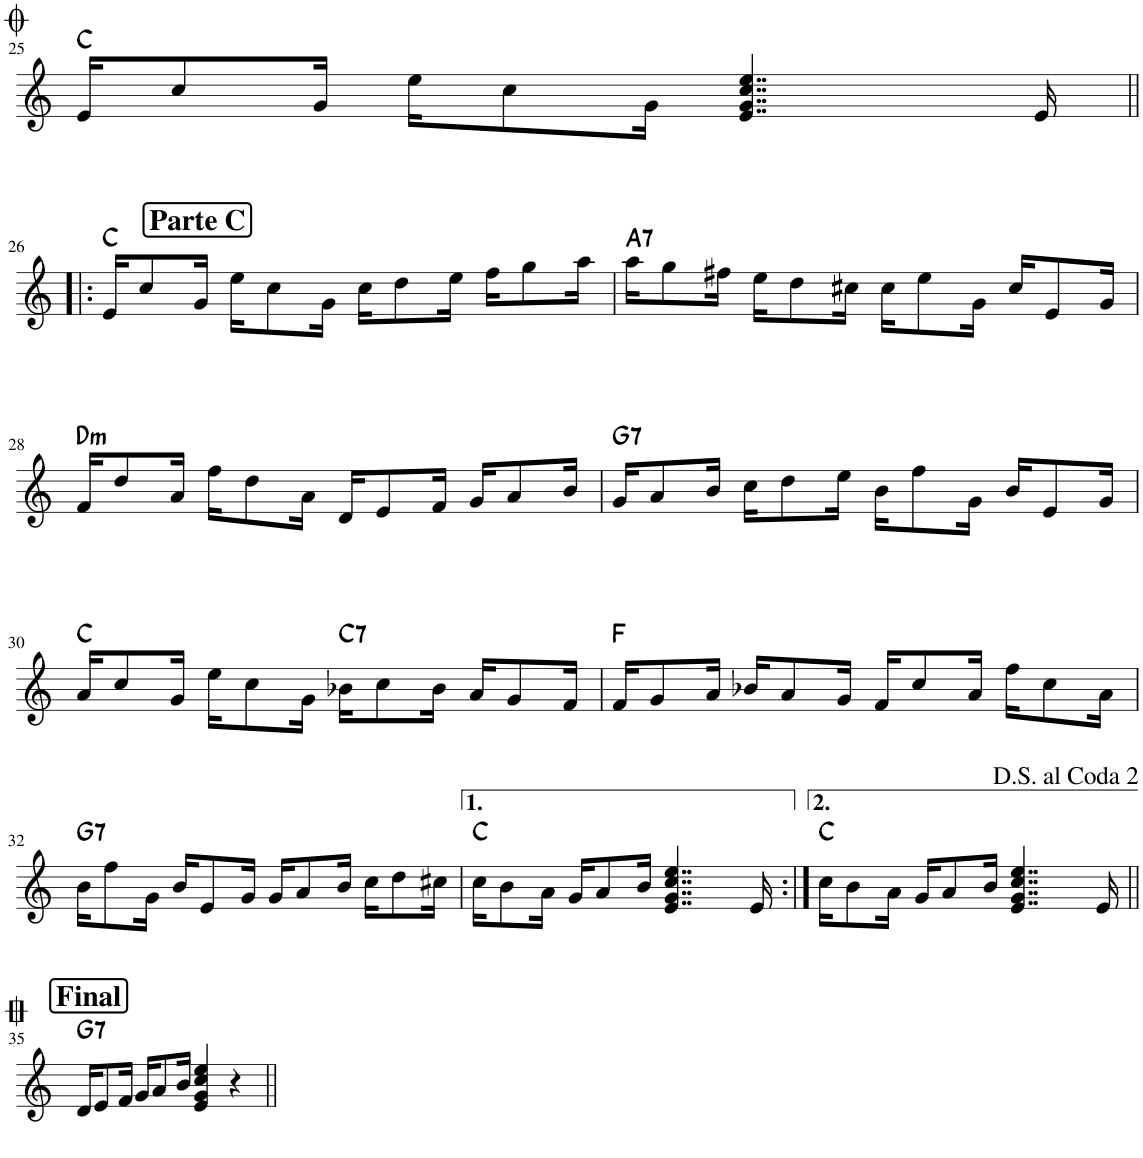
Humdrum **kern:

**kern	**kern	**dynam	**harte	**kern	**harte	**kern	**harte
*part4	*part3	*part3	*part3	*part2	*part2	*part1	*part1
*staff4	*staff3	*staff3	*	*staff2	*	*staff1	*
*I"P G	*I"P M	*	*	*I"PA2	*	*I"P A	*
*I'P G	*I'P M	*	*	*I'PA2	*	*I'P A	*
!!LO:PB:g=z
*clefFv4	*clefGv2	*	*	*clefG2	*	*clefG2	*
*	*	*	*	*ITrd1c2	*	*	*
*k[]	*k[]	*	*	*k[]	*	*k[]	*
*M4/4	*M4/4	*	*	*M4/4	*	*M4/4	*
=25	=25	=25	=25	=25	=25	=25	=25
!	!	!LO:DY:b	!	!	!	!	!
4C	16r	p	C:maj	16e/KL	C:maj	16e/KL	C:maj
.	8G\ 8c\ 8e\L	.	.	8cc/	.	8cc/	.
.	[16G\ [16c\ [16e\Jk	.	.	16g/Jk	.	16g/Jk	.
8.CC/L	8G]\ 8c]\ 8e]\L	.	.	16ee\KL	.	16ee\KL	.
.	.	.	.	8cc\	.	8cc\	.
.	[8G\ [8c\ [8e\J	.	.	.	.	.	.
16EE/Jk	.	.	.	16g\Jk	.	16g\Jk	.
4C	8G]\ 8c]\ 8e]\L	.	.	8e 8g 8cc 8ee	.	4..e/ 4..g/ 4..cc/ 4..ee/	.
.	[8G\ [8c\ [8e\J	.	.	8r	.	.	.
8.CC/L	16G]\ 16c]\ 16e]\KL	.	.	8r	.	.	.
.	8.G\ 8.c\ 8.e\J	.	.	.	.	.	.
.	.	.	.	16r	.	.	.
16EE/Jk	.	.	.	16e	.	16e/	.
!!LO:LB:g=z
!!LO:REH:place=s1:a:B:cj:fs=14:t=Parte C
=26!|:	=26!|:	=26!|:	=26!|:	=26!|:	=26!|:	=26!|:	=26!|:
*k[]	*k[]	*	*	*k[]	*	*k[]	*
!	!	!LO:DY:b	!	!	!	!	!
4C	16r	p	C:maj	16e/KL	C:maj	16e/KL	C:maj
.	8G\ 8c\ 8e\L	.	.	8cc/	.	8cc/	.
.	[16G\ [16c\ [16e\Jk	.	.	16g/Jk	.	16g/Jk	.
8.CC/L	8G]\ 8c]\ 8e]\L	.	.	16ee\KL	.	16ee\KL	.
.	.	.	.	8cc\	.	8cc\	.
.	[8G\ [8c\ [8e\J	.	.	.	.	.	.
16EE/Jk	.	.	.	16g\Jk	.	16g\Jk	.
4C	8G]\ 8c]\ 8e]\L	.	.	16cc\KL	.	16cc\KL	.
.	.	.	.	8dd\	.	8dd\	.
.	[8G\ [8c\ [8e\J	.	.	.	.	.	.
.	.	.	.	16ee\Jk	.	16ee\Jk	.
8.CC/L	16G]\ 16c]\ 16e]\KL	.	.	16ff\KL	.	16ff\KL	.
.	8.G\ 8.c\ 8.e\J	.	.	8gg\	.	8gg\	.
16EE/Jk	.	.	.	16aa\Jk	.	16aa\Jk	.
=27	=27	=27	=27	=27	=27	=27	=27
!	!	!LO:DY:b	!LO:H:kt=7	!	!LO:H:kt=7	!	!LO:H:kt=7
4AA	16r	p	A:7	16aa\KL	A:7	16aa\KL	A:7
.	8G\ 8A\ 8c#X\ 8e\L	.	.	8gg\	.	8gg\	.
.	[16G\ [16A\ [16c#\ [16e\Jk	.	.	16ff#X\Jk	.	16ff#X\Jk	.
8.AAA/L	8G]\ 8A]\ 8c#]\ 8e]\L	.	.	16ee\KL	.	16ee\KL	.
.	.	.	.	8dd\	.	8dd\	.
.	[8G\ [8A\ [8c#\ [8e\J	.	.	.	.	.	.
16CC#X/Jk	.	.	.	16cc#X\Jk	.	16cc#X\Jk	.
4AA	8G]\ 8A]\ 8c#]\ 8e]\L	.	.	16cc#/KL	.	16cc#\KL	.
.	.	.	.	8ee/	.	8ee\	.
.	[8G\ [8A\ [8c#\ [8e\J	.	.	.	.	.	.
.	.	.	.	16g/Jk	.	16g\Jk	.
8.AAA/L	16G]\ 16A]\ 16c#]\ 16e]\KL	.	.	16cc#/KL	.	16cc#/KL	.
.	8.G\ 8.A\ 8.c#\ 8.e\J	.	.	8e/	.	8e/	.
16CC#/Jk	.	.	.	16g/Jk	.	16g/Jk	.
!!LO:LB:g=z
=28	=28	=28	=28	=28	=28	=28	=28
!	!	!LO:DY:b	!LO:H:kt=m	!	!LO:H:kt=m	!	!LO:H:kt=m
4D	16r	p	D:min	16f/KL	D:min	16f/KL	D:min
.	8A\ 8d\ 8f\L	.	.	8dd/	.	8dd/	.
.	[16A\ [16d\ [16f\Jk	.	.	16a/Jk	.	16a/Jk	.
8.DD/L	8A]\ 8d]\ 8f]\L	.	.	16ff\KL	.	16ff\KL	.
.	.	.	.	8dd\	.	8dd\	.
.	[8A\ [8d\ [8f\J	.	.	.	.	.	.
16FF/Jk	.	.	.	16a\Jk	.	16a\Jk	.
4D	8A]\ 8d]\ 8f]\L	.	.	16d/KL	.	16d/KL	.
.	.	.	.	8e/	.	8e/	.
.	[8A\ [8d\ [8f\J	.	.	.	.	.	.
.	.	.	.	16f/Jk	.	16f/Jk	.
8.DD/L	16A]\ 16d]\ 16f]\KL	.	.	16g/KL	.	16g/KL	.
.	8.A\ 8.d\ 8.f\J	.	.	8a/	.	8a/	.
16FF/Jk	.	.	.	16b/Jk	.	16b/Jk	.
=29	=29	=29	=29	=29	=29	=29	=29
!	!	!LO:DY:b	!LO:H:kt=7	!	!LO:H:kt=7	!	!LO:H:kt=7
4GG	16r	p	G:7	16g/KL	G:7	16g/KL	G:7
.	8G\ 8B\ 8d\ 8f\L	.	.	8a/	.	8a/	.
.	[16G\ [16B\ [16d\ [16f\Jk	.	.	16b/Jk	.	16b/Jk	.
8.GGG/L	8G]\ 8B]\ 8d]\ 8f]\L	.	.	16cc\KL	.	16cc\KL	.
.	.	.	.	8dd\	.	8dd\	.
.	[8G\ [8B\ [8d\ [8f\J	.	.	.	.	.	.
16BBB/Jk	.	.	.	16ee\Jk	.	16ee\Jk	.
4GG	8G]\ 8B]\ 8d]\ 8f]\L	.	.	16b/KL	.	16b\KL	.
.	.	.	.	8ff/	.	8ff\	.
.	[8G\ [8B\ [8d\ [8f\J	.	.	.	.	.	.
.	.	.	.	16g/Jk	.	16g\Jk	.
8.GGG/L	16G]\ 16B]\ 16d]\ 16f]\KL	.	.	16b/KL	.	16b/KL	.
.	8.G\ 8.B\ 8.d\ 8.f\J	.	.	8e/	.	8e/	.
16BBB/Jk	.	.	.	16g/Jk	.	16g/Jk	.
!!LO:LB:g=z
=30	=30	=30	=30	=30	=30	=30	=30
!	!	!LO:DY:b	!	!	!	!	!
4C	16r	p	C:maj	16e/KL	C:maj	16a/KL	C:maj
.	8G\ 8c\ 8e\L	.	.	8cc/	.	8cc/	.
.	[16G\ [16c\ [16e\Jk	.	.	16g/Jk	.	16g/Jk	.
8.CC/L	8G]\ 8c]\ 8e]\L	.	.	16ee\KL	.	16ee\KL	.
.	.	.	.	8cc\	.	8cc\	.
.	[8G\ [8c\ [8e\J	.	.	.	.	.	.
16EE/Jk	.	.	.	16g\Jk	.	16g\Jk	.
!	!	!	!LO:H:kt=7	!	!LO:H:kt=7	!	!LO:H:kt=7
4C	8G]\ 8c]\ 8e]\L	.	C:7	16b-X\KL	C:7	16b-X\KL	C:7
.	.	.	.	8cc\	.	8cc\	.
.	[8G\ [8B-X\ [8c\ [8e\J	.	.	.	.	.	.
.	.	.	.	16b-\Jk	.	16b-\Jk	.
8.CC/L	16G]\ 16B-]\ 16c]\ 16e]\KL	.	.	16a/KL	.	16a/KL	.
.	8.G\ 8.B-\ 8.c\ 8.e\J	.	.	8g/	.	8g/	.
16EE/Jk	.	.	.	16f/Jk	.	16f/Jk	.
=31	=31	=31	=31	=31	=31	=31	=31
!	!	!LO:DY:b	!	!	!	!	!
4FF	16r	p	F:maj	16f/KL	F:maj	16f/KL	F:maj
.	8F/ 8A/ 8c/L	.	.	8g/	.	8g/	.
.	[16F/ [16A/ [16c/Jk	.	.	16a/Jk	.	16a/Jk	.
8.FFF/L	8F]/ 8A]/ 8c]/L	.	.	16b-X/KL	.	16b-X/KL	.
.	.	.	.	8a/	.	8a/	.
.	[8F/ [8A/ [8c/J	.	.	.	.	.	.
16AAA/Jk	.	.	.	16g/Jk	.	16g/Jk	.
4FF	8F]/ 8A]/ 8c]/L	.	.	16f/KL	.	16f/KL	.
.	.	.	.	8cc/	.	8cc/	.
.	[8F/ [8A/ [8c/J	.	.	.	.	.	.
.	.	.	.	16a/Jk	.	16a/Jk	.
8.FFF/L	16F]/ 16A]/ 16c]/KL	.	.	16ff\KL	.	16ff\KL	.
.	8.F/ 8.A/ 8.c/J	.	.	8cc\	.	8cc\	.
16AAA/Jk	.	.	.	16a\Jk	.	16a\Jk	.
!!LO:LB:g=z
=32	=32	=32	=32	=32	=32	=32	=32
!	!	!LO:DY:b	!LO:H:kt=7	!	!LO:H:kt=7	!	!LO:H:kt=7
4GG	16r	p	G:7	16b/KL	G:7	16b\KL	G:7
.	8G\ 8B\ 8d\ 8f\L	.	.	8ff/	.	8ff\	.
.	[16G\ [16B\ [16d\ [16f\Jk	.	.	16g/Jk	.	16g\Jk	.
8.GGG/L	8G]\ 8B]\ 8d]\ 8f]\L	.	.	16b/KL	.	16b/KL	.
.	.	.	.	8e/	.	8e/	.
.	[8G\ [8B\ [8d\ [8f\J	.	.	.	.	.	.
16BBB/Jk	.	.	.	16g/Jk	.	16g/Jk	.
4GG	8G]\ 8B]\ 8d]\ 8f]\L	.	.	16g/KL	.	16g/KL	.
.	.	.	.	8a/	.	8a/	.
.	[8G\ [8B\ [8d\ [8f\J	.	.	.	.	.	.
.	.	.	.	16b/Jk	.	16b/Jk	.
8.GGG/L	16G]\ 16B]\ 16d]\ 16f]\KL	.	.	16cc\KL	.	16cc\KL	.
.	8.G\ 8.B\ 8.d\ 8.f\J	.	.	8dd\	.	8dd\	.
16BBB/Jk	.	.	.	16cc#X\Jk	.	16cc#X\Jk	.
=33	=33	=33	=33	=33	=33	=33	=33
!	!	!LO:DY:b	!	!	!	!	!
4C	16r	p	C:maj	16cc\KL	C:maj	16cc\KL	C:maj
.	8G\ 8c\ 8e\L	.	.	8b\	.	8b\	.
.	[16G\ [16c\ [16e\Jk	.	.	16a\Jk	.	16a\Jk	.
8.CC/L	8G]\ 8c]\ 8e]\L	.	.	16g/KL	.	16g/KL	.
.	.	.	.	8a/	.	8a/	.
.	[8G\ [8c\ [8e\J	.	.	.	.	.	.
16EE/Jk	.	.	.	16b/Jk	.	16b/Jk	.
4C	8G]\ 8c]\ 8e]\L	.	.	8e 8g 8cc 8ee	.	4..e/ 4..g/ 4..cc/ 4..ee/	.
.	[8G\ [8c\ [8e\J	.	.	8r	.	.	.
8.CC/L	16G]\ 16c]\ 16e]\KL	.	.	8r	.	.	.
.	8.G\ 8.c\ 8.e\J	.	.	.	.	.	.
.	.	.	.	16r	.	.	.
16EE/Jk	.	.	.	16e	.	16e/	.
=34:|!	=34:|!	=34:|!	=34:|!	=34:|!	=34:|!	=34:|!	=34:|!
!	!	!LO:DY:b	!	!	!	!	!
4C	16r	p	C:maj	16cc\KL	C:maj	16cc\KL	C:maj
.	8G\ 8c\ 8e\L	.	.	8b\	.	8b\	.
.	[16G\ [16c\ [16e\Jk	.	.	16a\Jk	.	16a\Jk	.
8.CC/L	8G]\ 8c]\ 8e]\L	.	.	16g/KL	.	16g/KL	.
.	.	.	.	8a/	.	8a/	.
.	[8G\ [8c\ [8e\J	.	.	.	.	.	.
16EE/Jk	.	.	.	16b/Jk	.	16b/Jk	.
4C	8G]\ 8c]\ 8e]\L	.	.	8e 8g 8cc 8ee	.	4..e/ 4..g/ 4..cc/ 4..ee/	.
.	[8G\ [8c\ [8e\J	.	.	8r	.	.	.
8.CC/L	16G]\ 16c]\ 16e]\KL	.	.	8r	.	.	.
.	8.G\ 8.c\ 8.e\J	.	.	.	.	.	.
.	.	.	.	16r	.	.	.
16EE/Jk	.	.	.	16e	.	16e/	.
!	!	!	!	!	!	!LO:TX:a:t=D.S. al Coda 2	!
!!LO:LB:g=z
!!LO:REH:place=s1:a:B:cj:fs=14:t=Final
=35||	=35||	=35||	=35||	=35||	=35||	=35||	=35||
*k[]	*k[]	*	*	*k[]	*	*k[]	*
!	!	!LO:DY:b	!LO:H:kt=7	!	!LO:H:kt=7	!	!LO:H:kt=7
4GG	16r	p	G:7	16d/KL	G:7	16d/KL	G:7
.	8G\ 8B\ 8d\ 8f\L	.	.	8e/	.	8e/	.
.	[16G\ [16B\ [16d\ [16f\Jk	.	.	16f/Jk	.	16f/Jk	.
8.GGG/L	8G]\ 8B]\ 8d]\ 8f]\L	.	.	16g/KL	.	16g/KL	.
.	.	.	.	8a/	.	8a/	.
.	8G\ 8B\ 8d\ 8f\J	.	.	.	.	.	.
16BBB/Jk	.	.	.	16b/Jk	.	16b/Jk	.
4C	4G 4c 4e	.	.	8e 8g 8cc 8ee	.	4e/ 4g/ 4cc/ 4ee/	.
.	.	.	.	8r	.	.	.
4r	4r	.	.	4r	.	4r	.
=||	=||	=||	=||	=||	=||	=||	=||
*-	*-	*-	*-	*-	*-	*-	*-
